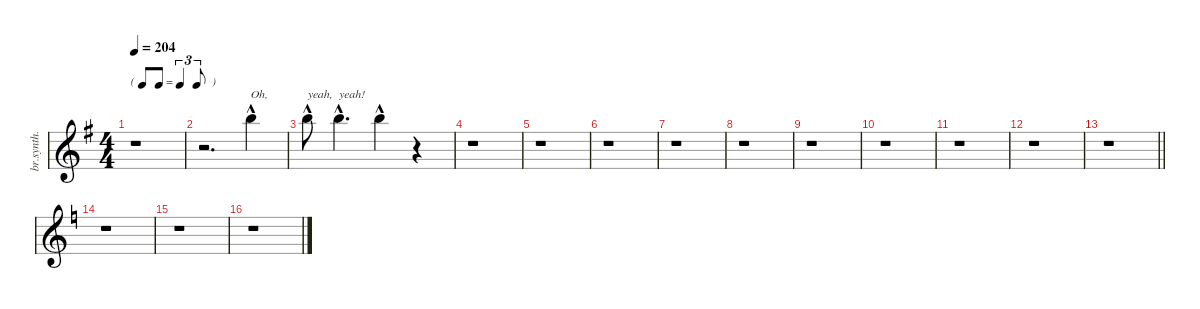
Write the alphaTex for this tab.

\defaultSystemsLayout 4
\hideDynamics
\bracketExtendMode nobrackets
\otherSystemsTrackNameOrientation horizontal
\track ("Vocals" "br.synth.") {defaultSystemsLayout 16 mute instrument synthbrass2}
\staff {score}
\tuning (E4 B3 G3 D3 A2 E2)
\displaytranspose 12
\ts (4 4)
\tf triplet8th
\tempo 204
\clef g2
\ks eminor
r.1{dy f beam Down} |
r.2{d beam Down} 7.1{hac acc forcenatural}.4{txt "Oh," beam Down} |
7.1{hac acc forcenatural}.8{txt "yeah," beam Down} 7.1{hac acc forcenatural}.4{d txt "yeah!" beam Down} 7.1{hac acc forcenatural}.4{beam Down} r.4{beam Down} |
r.1{beam Down} |
r.1{beam Down} |
r.1{beam Down} |
r.1{beam Down} |
r.1{beam Down} |
r.1{beam Down} |
r.1{beam Down} |
r.1{beam Down} |
r.1{beam Down} |
\barLineRight lightlight
r.1{beam Down} |
\ks aminor
r.1{beam Down} |
r.1{beam Down} |
r.1{beam Down}
